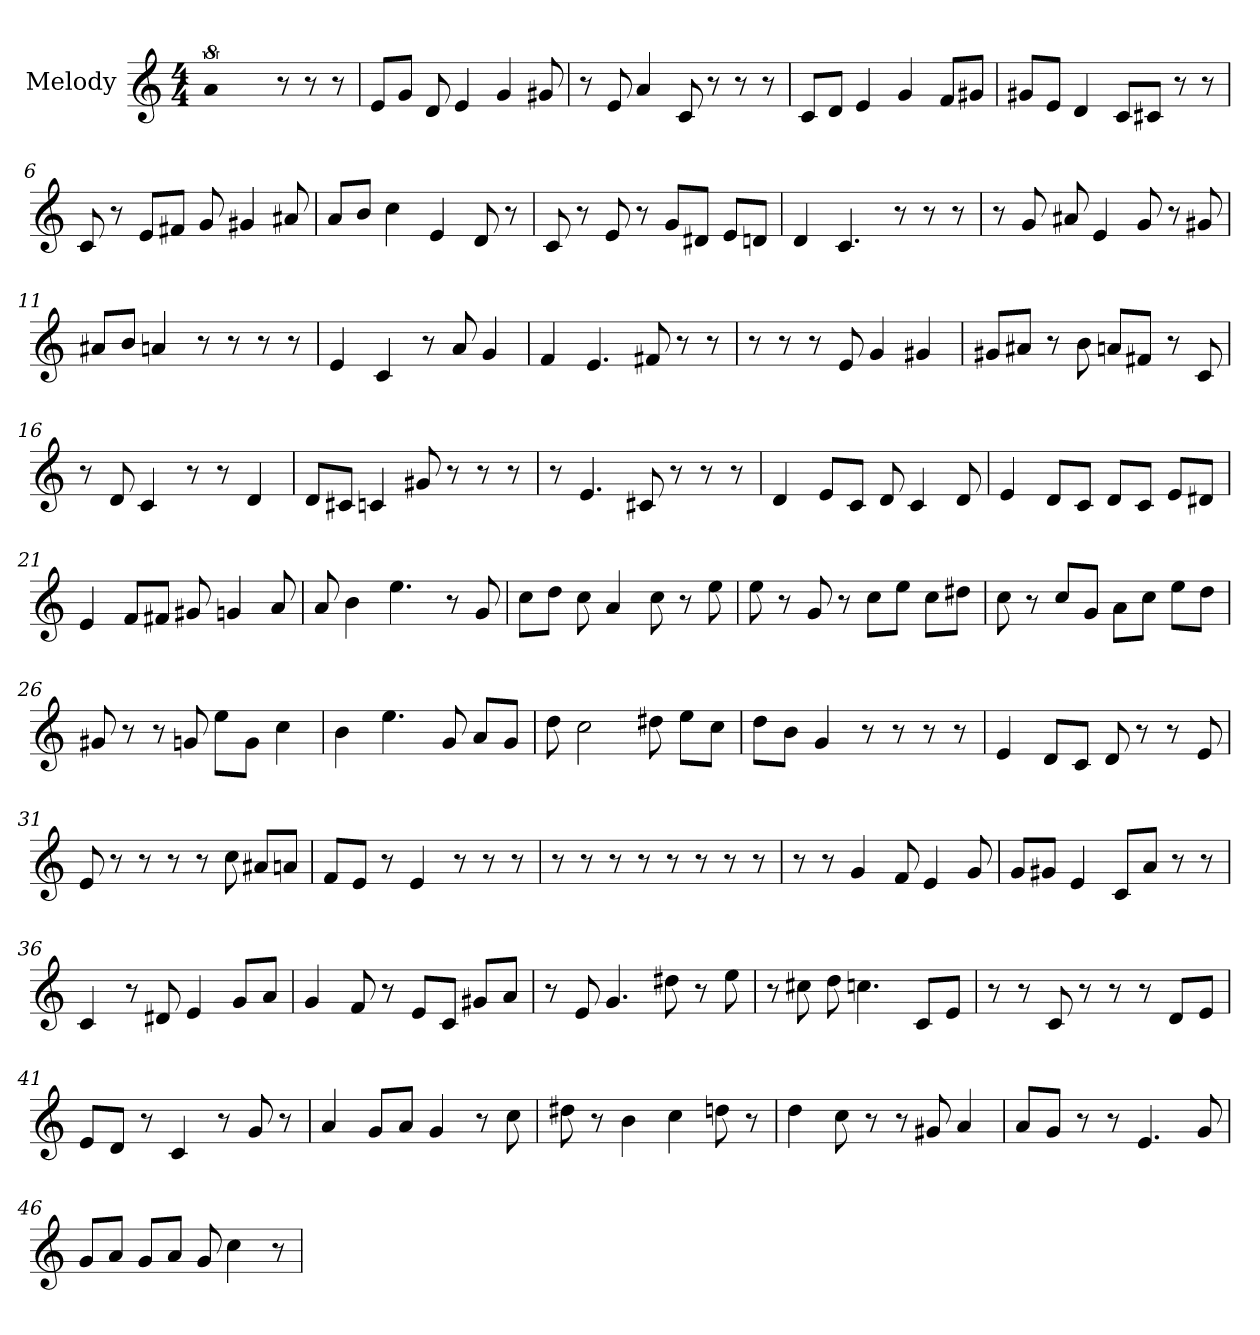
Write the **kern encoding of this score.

**kern
*part1
*staff1
*I"Melody
*clefG2
*k[]
*C:
*M4/4
*MM117
=1
!LO:N:vis=2
8%5a
8r
8r
8r
=2
8e/L
8g/J
8d
4e
4g
8g#
=3
8r
8e
4a
8c
8r
8r
8r
=4
8c/L
8d/J
4e
4g
8f/L
8g#/J
=5
8g#/L
8e/J
4d
8c/L
8c#/J
8r
8r
=6
8c
8r
8e/L
8f#/J
8g
4g#
8a#
=7
8a/L
8b/J
4cc
4e
8d
8r
=8
8c
8r
8e
8r
8g/L
8d#/J
8e/L
8d/J
=9
4d
4.c
8r
8r
8r
=10
8r
8g
8a#
4e
8g
8r
8g#
=11
8a#/L
8b/J
4a
8r
8r
8r
8r
=12
4e
4c
8r
8a
4g
=13
4f
4.e
8f#
8r
8r
=14
8r
8r
8r
8e
4g
4g#
=15
8g#/L
8a#/J
8r
8b
8a/L
8f#/J
8r
8c
=16
8r
8d
4c
8r
8r
4d
=17
8d/L
8c#/J
4c
8g#
8r
8r
8r
=18
8r
4.e
8c#
8r
8r
8r
=19
4d
8e/L
8c/J
8d
4c
8d
=20
4e
8d/L
8c/J
8d/L
8c/J
8e/L
8d#/J
=21
4e
8f/L
8f#/J
8g#
4g
8a
=22
8a
4b
4.ee
8r
8g
=23
8cc\L
8dd\J
8cc
4a
8cc
8r
8ee
=24
8ee
8r
8g
8r
8cc\L
8ee\J
8cc\L
8dd#\J
=25
8cc
8r
8cc/L
8g/J
8a\L
8cc\J
8ee\L
8dd\J
=26
8g#
8r
8r
8g
8ee\L
8g\J
4cc
=27
4b
4.ee
8g
8a/L
8g/J
=28
8dd
2cc
8dd#
8ee\L
8cc\J
=29
8dd\L
8b\J
4g
8r
8r
8r
8r
=30
4e
8d/L
8c/J
8d
8r
8r
8e
=31
8e
8r
8r
8r
8r
8cc
8a#/L
8a/J
=32
8f/L
8e/J
8r
4e
8r
8r
8r
=33
8r
8r
8r
8r
8r
8r
8r
8r
=34
8r
8r
4g
8f
4e
8g
=35
8g/L
8g#/J
4e
8c/L
8a/J
8r
8r
=36
4c
8r
8d#
4e
8g/L
8a/J
=37
4g
8f
8r
8e/L
8c/J
8g#/L
8a/J
=38
8r
8e
4.g
8dd#
8r
8ee
=39
8r
8cc#
8dd
4.cc
8c/L
8e/J
=40
8r
8r
8c
8r
8r
8r
8d/L
8e/J
=41
8e/L
8d/J
8r
4c
8r
8g
8r
=42
4a
8g/L
8a/J
4g
8r
8cc
=43
8dd#
8r
4b
4cc
8dd
8r
=44
4dd
8cc
8r
8r
8g#
4a
=45
8a/L
8g/J
8r
8r
4.e
8g
=46
8g/L
8a/J
8g/L
8a/J
8g
4cc
8r
=
*-
